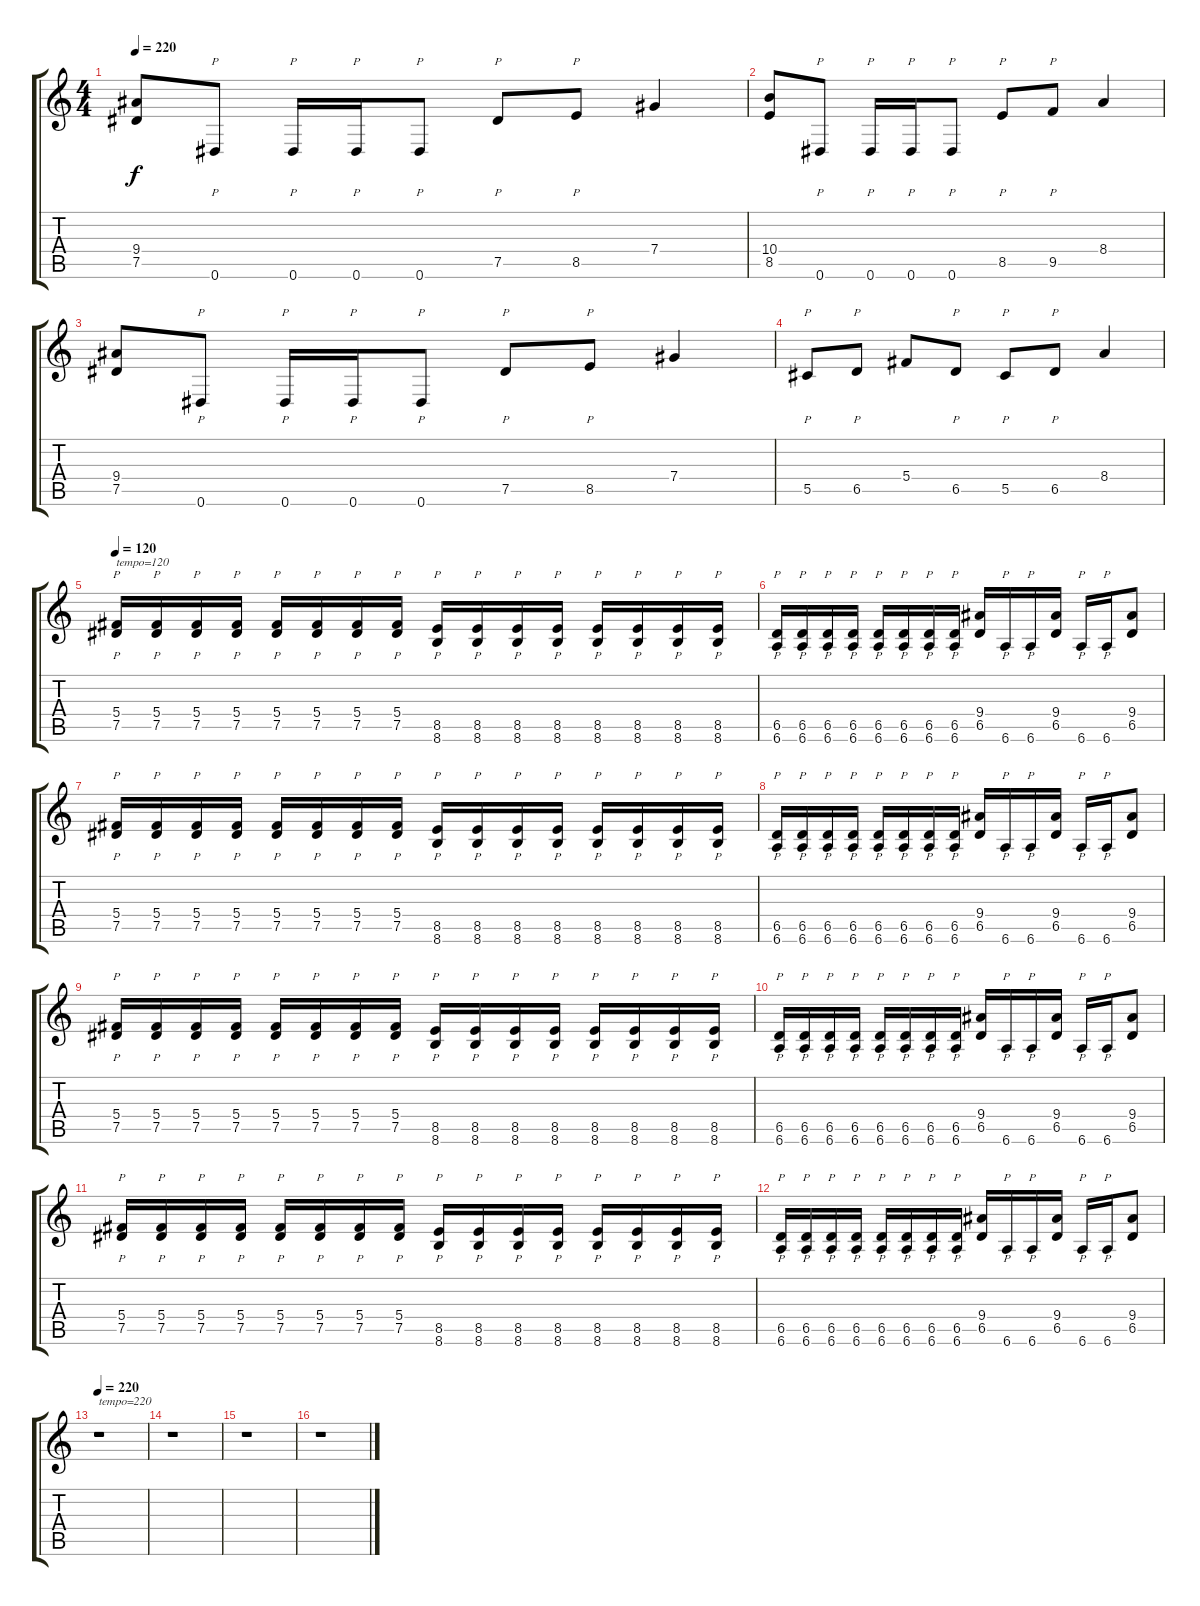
\track "" {instrument distortionguitar}
\staff {score tabs}
\tuning (Eb4 Bb3 Gb3 Db3 Ab2 Eb2) {hide}
\ts (4 4)
\tempo 220
\clef g2
\ks c
(9.4 7.5).8{dy f} 0.6.8{p} 0.6.16{p} 0.6.16{p} 0.6.8{p} 7.5.8{p} 8.5.8{p} 7.4.4 |
(10.4 8.5).8 0.6.8{p} 0.6.16{p} 0.6.16{p} 0.6.8{p} 8.5.8{p} 9.5.8{p} 8.4.4 |
(9.4 7.5).8 0.6.8{p} 0.6.16{p} 0.6.16{p} 0.6.8{p} 7.5.8{p} 8.5.8{p} 7.4.4 |
5.5.8{p} 6.5.8{p} 5.4.8 6.5.8{p} 5.5.8{p} 6.5.8{p} 8.4.4 |
\tempo 120
(5.4 7.5).16{p txt "tempo=120"} (5.4 7.5).16{p} (5.4 7.5).16{p} (5.4 7.5).16{p} (5.4 7.5).16{p} (5.4 7.5).16{p} (5.4 7.5).16{p} (5.4 7.5).16{p} (8.5 8.6).16{p} (8.5 8.6).16{p} (8.5 8.6).16{p} (8.5 8.6).16{p} (8.5 8.6).16{p} (8.5 8.6).16{p} (8.5 8.6).16{p} (8.5 8.6).16{p} |
(6.5 6.6).16{p} (6.5 6.6).16{p} (6.5 6.6).16{p} (6.5 6.6).16{p} (6.5 6.6).16{p} (6.5 6.6).16{p} (6.5 6.6).16{p} (6.5 6.6).16{p} (9.4 6.5).16 6.6.16{p} 6.6.16{p} (9.4 6.5).16 6.6.16{p} 6.6.16{p} (9.4 6.5).8 |
(5.4 7.5).16{p} (5.4 7.5).16{p} (5.4 7.5).16{p} (5.4 7.5).16{p} (5.4 7.5).16{p} (5.4 7.5).16{p} (5.4 7.5).16{p} (5.4 7.5).16{p} (8.5 8.6).16{p} (8.5 8.6).16{p} (8.5 8.6).16{p} (8.5 8.6).16{p} (8.5 8.6).16{p} (8.5 8.6).16{p} (8.5 8.6).16{p} (8.5 8.6).16{p} |
(6.5 6.6).16{p} (6.5 6.6).16{p} (6.5 6.6).16{p} (6.5 6.6).16{p} (6.5 6.6).16{p} (6.5 6.6).16{p} (6.5 6.6).16{p} (6.5 6.6).16{p} (9.4 6.5).16 6.6.16{p} 6.6.16{p} (9.4 6.5).16 6.6.16{p} 6.6.16{p} (9.4 6.5).8 |
(5.4 7.5).16{p} (5.4 7.5).16{p} (5.4 7.5).16{p} (5.4 7.5).16{p} (5.4 7.5).16{p} (5.4 7.5).16{p} (5.4 7.5).16{p} (5.4 7.5).16{p} (8.5 8.6).16{p} (8.5 8.6).16{p} (8.5 8.6).16{p} (8.5 8.6).16{p} (8.5 8.6).16{p} (8.5 8.6).16{p} (8.5 8.6).16{p} (8.5 8.6).16{p} |
(6.5 6.6).16{p} (6.5 6.6).16{p} (6.5 6.6).16{p} (6.5 6.6).16{p} (6.5 6.6).16{p} (6.5 6.6).16{p} (6.5 6.6).16{p} (6.5 6.6).16{p} (9.4 6.5).16 6.6.16{p} 6.6.16{p} (9.4 6.5).16 6.6.16{p} 6.6.16{p} (9.4 6.5).8 |
(5.4 7.5).16{p} (5.4 7.5).16{p} (5.4 7.5).16{p} (5.4 7.5).16{p} (5.4 7.5).16{p} (5.4 7.5).16{p} (5.4 7.5).16{p} (5.4 7.5).16{p} (8.5 8.6).16{p} (8.5 8.6).16{p} (8.5 8.6).16{p} (8.5 8.6).16{p} (8.5 8.6).16{p} (8.5 8.6).16{p} (8.5 8.6).16{p} (8.5 8.6).16{p} |
(6.5 6.6).16{p} (6.5 6.6).16{p} (6.5 6.6).16{p} (6.5 6.6).16{p} (6.5 6.6).16{p} (6.5 6.6).16{p} (6.5 6.6).16{p} (6.5 6.6).16{p} (9.4 6.5).16 6.6.16{p} 6.6.16{p} (9.4 6.5).16 6.6.16{p} 6.6.16{p} (9.4 6.5).8 |
\tempo 220
r.1{txt "tempo=220"} |
r.1 |
r.1 |
r.1
